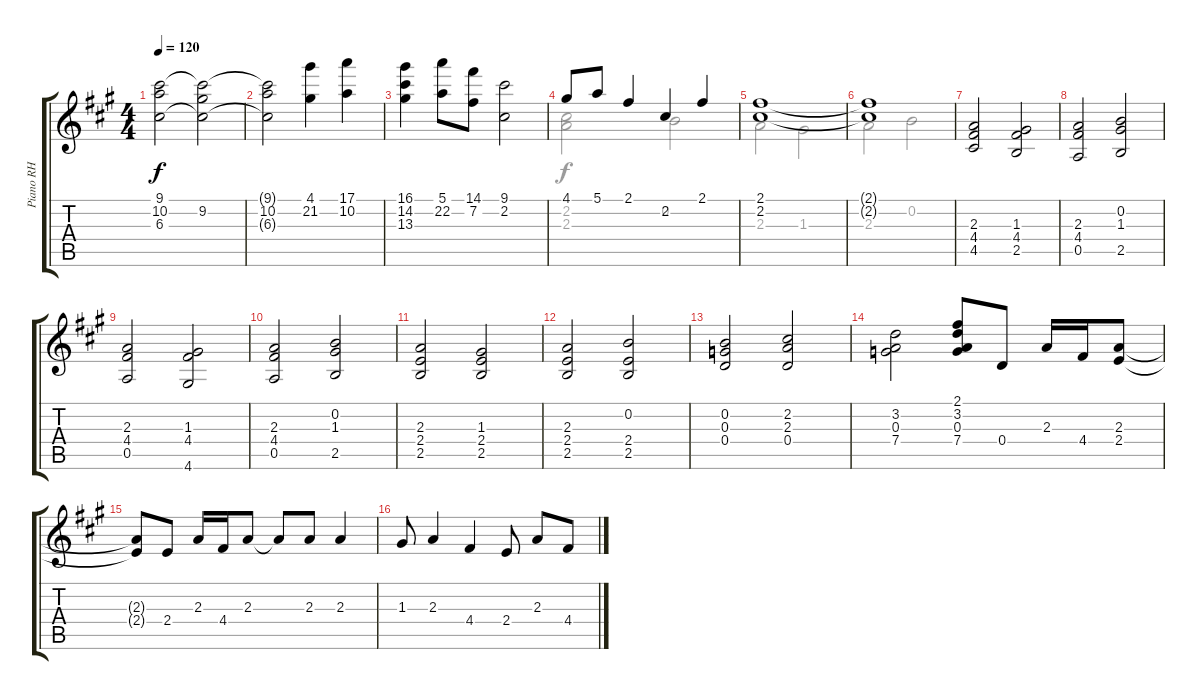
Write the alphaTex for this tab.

\track ("Piano RH" "Piano RH") {instrument brightacousticpiano}
\staff {score tabs}
\tuning (E5 B4 G4 D4 A3 E3) {hide}
\voice
\ts (4 4)
\tempo 120
\clef g2
\ks a
(9.1 10.2 6.3).2{dy f} (9.1{t} 9.2 6.3{t}).2 |
(9.1{t} 10.2 6.3{t}).2 (4.1 21.2).4 (17.1 10.2).4 |
(16.1 14.2 13.3).4 (5.1 22.2).8 (14.1 7.2).8 (9.1 2.2).2 |
4.1.8{beam Up} 5.1.8{beam Up} 2.1.4{beam Up} 2.2.4{beam Up} 2.1.4{beam Up} |
(2.1 2.2).1 |
(2.1{t} 2.2{t}).1 |
(2.3 4.4 4.5).2 (1.3 4.4 2.5).2 |
(2.3 4.4 0.5).2 (0.2 1.3 2.5).2 |
(2.3 4.4 0.5).2 (1.3 4.4 4.6).2 |
(2.3 4.4 0.5).2 (0.2 1.3 2.5).2 |
(2.3 2.4 2.5).2 (1.3 2.4 2.5).2 |
(2.3 2.4 2.5).2 (0.2 2.4 2.5).2 |
(0.2 0.3 0.4).2 (2.2 2.3 0.4).2 |
(3.2 0.3 7.4).2 (2.1 3.2 0.3 7.4).8 0.4.8 2.3.16 4.4.16 (2.3 2.4).8 |
(2.3{t} 2.4{t}).8 2.4.8 2.3.16 4.4.16 2.3.8 2.3{t}.8 2.3.8 2.3.4 |
1.3.8 2.3.4 4.4.4 2.4.8 2.3.8 4.4.8
\voice
\clef g2
\ottava regular
\simile none
\ks a
|
|
|
(2.2 2.3).2 0.2.2 |
2.3.2 1.3.2 |
2.3.2 0.2.2 |
|
|
|
|
|
|
|
|
|
